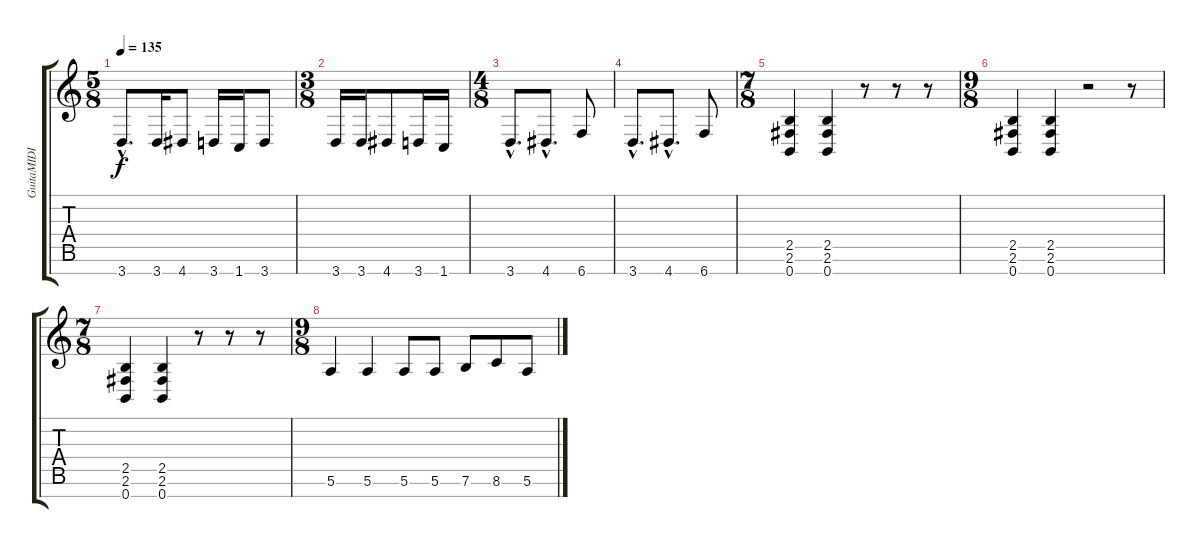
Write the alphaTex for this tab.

\track ("GuitaMIDI" "GuitaMIDI") {instrument distortionguitar}
\staff {score tabs}
\tuning (E4 B3 G3 D3 A2 E2 B1) {hide}
\ts (5 8)
\tempo 135
\clef g2
\ks c
3.7{hac}.8{d dy f} 3.7.16 4.7.8 3.7.16 1.7.16 3.7.8 |
\ts (3 8)
3.7.16 3.7.16 4.7.8 3.7.16 1.7.16 |
\ts (4 8)
3.7{hac}.8{d} 4.7{hac}.8{d} 6.7.8 |
3.7{hac}.8{d} 4.7{hac}.8{d} 6.7.8 |
\ts (7 8)
(2.5 2.6 0.7).4 (2.5 2.6 0.7).4 r.8 r.8 r.8 |
\ts (9 8)
(2.5 2.6 0.7).4 (2.5 2.6 0.7).4 r.2 r.8 |
\ts (7 8)
(2.5 2.6 0.7).4 (2.5 2.6 0.7).4 r.8 r.8 r.8 |
\ts (9 8)
5.6.4 5.6.4 5.6.8 5.6.8 7.6.8 8.6.8 5.6.8
